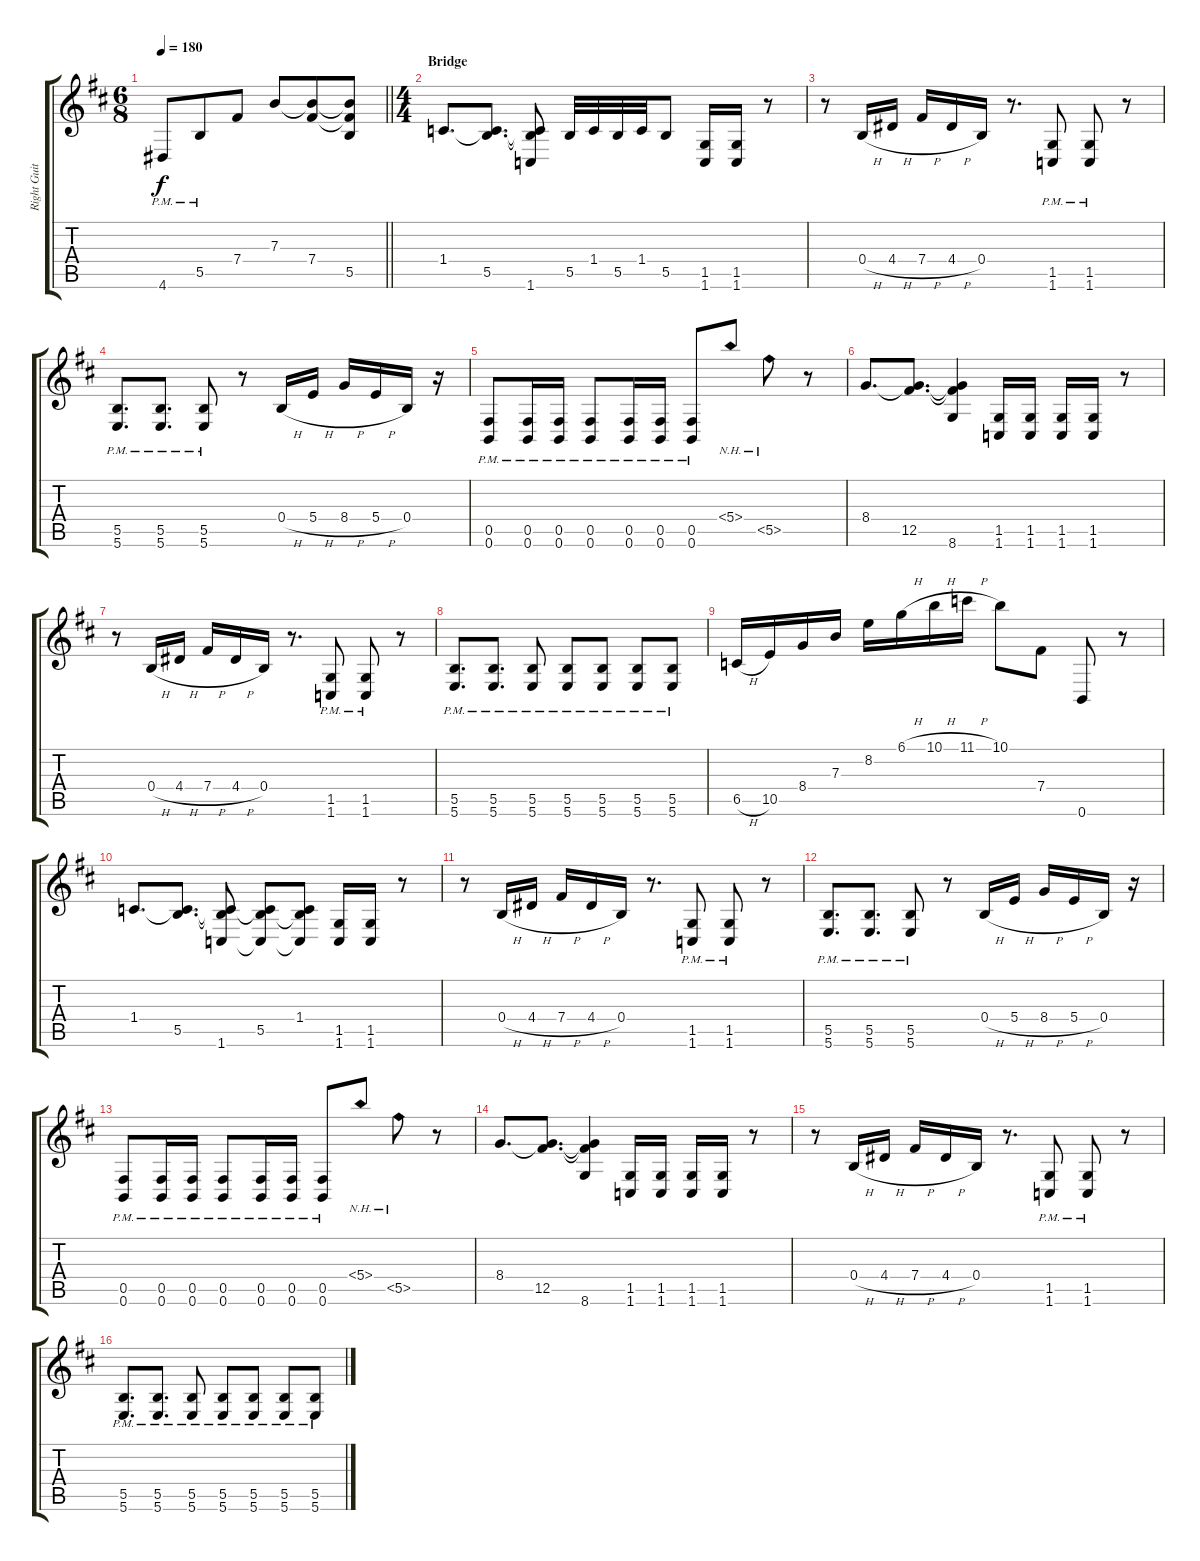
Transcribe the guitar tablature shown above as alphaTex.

\track ("Right Guitar" "Right Guit") {instrument distortionguitar}
\staff {score tabs}
\tuning (Db4 Ab3 E3 B2 Gb2 B1) {hide}
\ts (6 8)
\tempo 180
\clef g2
\barLineRight lightlight
\ks d
4.6{pm}.8{dy f} 5.5{pm}.8 7.4.8 7.3.8 (7.3{t} 7.4).8 (7.3{t} 7.4{t} 5.5).8 |
\ts (4 4)
\section ("" "Bridge")
1.4.8{d} (1.4{t} 5.5).8{d} (1.4{t} 5.5{t} 1.6).8 5.5.32 1.4.32 5.5.32 1.4.32 5.5.8 (1.5 1.6).16 (1.5 1.6).16 r.8 |
r.8 0.4{h}.16 4.4{h}.16 7.4{h}.16 4.4{h}.16 0.4.16 r.8{d} (1.5{pm} 1.6{pm}).8 (1.5{pm} 1.6{pm}).8 r.8 |
(5.5{pm} 5.6{pm}).8{d} (5.5{pm} 5.6{pm}).8{d} (5.5{pm} 5.6{pm}).8 r.8 0.4{h}.16 5.4{h}.16 8.4{h}.16 5.4{h}.16 0.4.16 r.16 |
(0.5{pm} 0.6{pm}).8 (0.5{pm} 0.6{pm}).16 (0.5{pm} 0.6{pm}).16 (0.5{pm} 0.6{pm}).8 (0.5{pm} 0.6{pm}).16 (0.5{pm} 0.6{pm}).16 (0.5{pm} 0.6{pm}).8 5.4{nh}.8 5.5{nh}.8 r.8 |
8.4.8{d} (8.4{t} 12.5).8{d} (8.4{t} 12.5{t} 8.6).4 (1.5 1.6).16 (1.5 1.6).16 (1.5 1.6).16 (1.5 1.6).16 r.8 |
r.8 0.4{h}.16 4.4{h}.16 7.4{h}.16 4.4{h}.16 0.4.16 r.8{d} (1.5{pm} 1.6{pm}).8 (1.5{pm} 1.6{pm}).8 r.8 |
(5.5{pm} 5.6{pm}).8{d} (5.5{pm} 5.6{pm}).8{d} (5.5{pm} 5.6{pm}).8 (5.5{pm} 5.6{pm}).8 (5.5{pm} 5.6{pm}).8 (5.5{pm} 5.6{pm}).8 (5.5{pm} 5.6{pm}).8 |
6.5{h}.16 10.5.16 8.4.16 7.3.16 8.2.16 6.1{h}.16 10.1{h}.16 11.1{h}.16 10.1.8 7.4.8 0.6.8 r.8 |
1.4.8{d} (1.4{t} 5.5).8{d} (1.4{t} 5.5{t} 1.6).8 (1.4{t} 5.5 1.6{t}).8 (1.4 5.5{t} 1.6{t}).8 (1.5 1.6).16 (1.5 1.6).16 r.8 |
r.8 0.4{h}.16 4.4{h}.16 7.4{h}.16 4.4{h}.16 0.4.16 r.8{d} (1.5{pm} 1.6{pm}).8 (1.5{pm} 1.6{pm}).8 r.8 |
(5.5{pm} 5.6{pm}).8{d} (5.5{pm} 5.6{pm}).8{d} (5.5{pm} 5.6{pm}).8 r.8 0.4{h}.16 5.4{h}.16 8.4{h}.16 5.4{h}.16 0.4.16 r.16 |
(0.5{pm} 0.6{pm}).8 (0.5{pm} 0.6{pm}).16 (0.5{pm} 0.6{pm}).16 (0.5{pm} 0.6{pm}).8 (0.5{pm} 0.6{pm}).16 (0.5{pm} 0.6{pm}).16 (0.5{pm} 0.6{pm}).8 5.4{nh}.8 5.5{nh}.8 r.8 |
8.4.8{d} (8.4{t} 12.5).8{d} (8.4{t} 12.5{t} 8.6).4 (1.5 1.6).16 (1.5 1.6).16 (1.5 1.6).16 (1.5 1.6).16 r.8 |
r.8 0.4{h}.16 4.4{h}.16 7.4{h}.16 4.4{h}.16 0.4.16 r.8{d} (1.5{pm} 1.6{pm}).8 (1.5{pm} 1.6{pm}).8 r.8 |
(5.5{pm} 5.6{pm}).8{d} (5.5{pm} 5.6{pm}).8{d} (5.5{pm} 5.6{pm}).8 (5.5{pm} 5.6{pm}).8 (5.5{pm} 5.6{pm}).8 (5.5{pm} 5.6{pm}).8 (5.5{pm} 5.6{pm}).8
